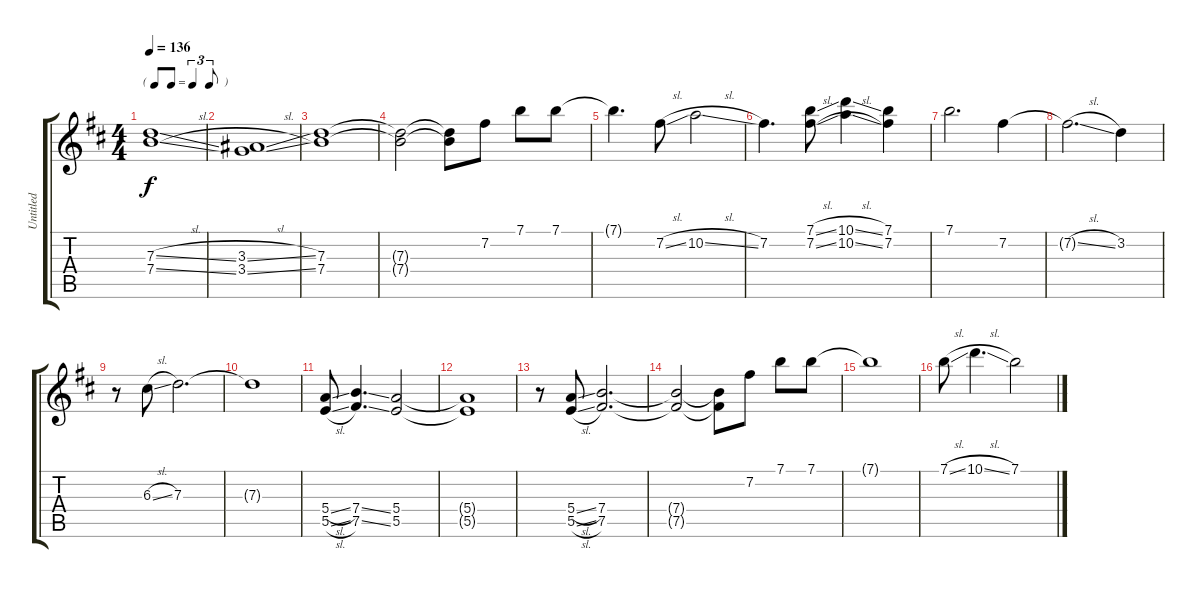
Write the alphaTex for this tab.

\track ("Untitled" "Untitled") {instrument overdrivenguitar}
\staff {score tabs}
\tuning (E4 B3 G3 E3 B2 E2) {hide}
\ts (4 4)
\tf triplet8th
\tempo 136
\clef g2
\ks d
(7.3{sl} 7.4{sl}).1{dy f} |
(3.3{sl} 3.4{sl}).1 |
(7.3 7.4).1 |
(7.3{t} 7.4{t}).2 (7.3{t} 7.4{t}).8 7.2.8 7.1.8 7.1.8 |
7.1{t}.4{d} 7.2{sl}.8 10.2{sl}.2 |
7.2.4{d} (7.1{sl} 7.2{sl}).8 (10.1{sl} 10.2{sl}).4 (7.1 7.2).4 |
7.1.2{d} 7.2.4 |
7.2{sl t}.2{d} 3.2.4 |
r.8 6.3{sl}.8 7.3.2{d} |
7.3{t}.1 |
(5.4{sl} 5.5{sl}).8 (7.4{ss} 7.5{ss}).4{d} (5.4 5.5).2 |
(5.4{t} 5.5{t}).1 |
r.8 (5.4{sl} 5.5{sl}).8 (7.4 7.5).2{d} |
(7.4{t} 7.5{t}).2 (7.4{t} 7.5{t}).8 7.2.8 7.1.8 7.1.8 |
7.1{t}.1 |
7.1{sl}.8 10.1{sl}.4{d} 7.1.2
